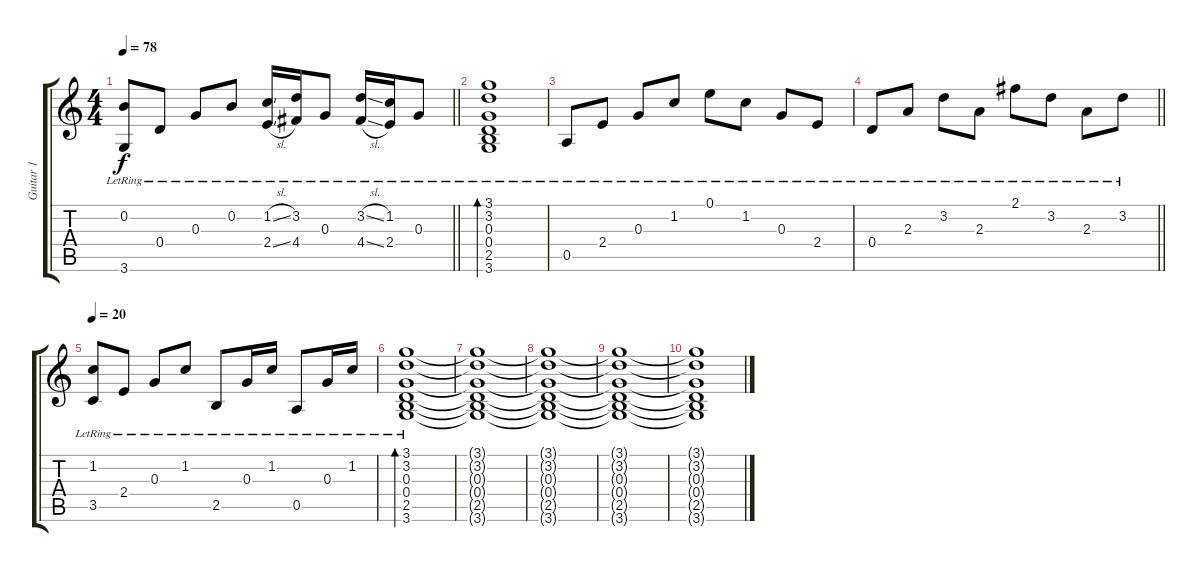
\track ("Guitar 1" "Guitar 1") {instrument acousticguitarsteel}
\staff {score tabs}
\tuning (E4 B3 G3 D3 A2 E2) {hide}
\ts (4 4)
\tempo 78
\clef g2
\barLineRight lightlight
\ks c
(0.2{lr} 3.6{lr}).8{dy f} 0.4{lr}.8 0.3{lr}.8 0.2{lr}.8 (1.2{sl lr} 2.4{sl}).16 (3.2{lr} 4.4).16 0.3{lr}.8 (3.2{sl lr} 4.4{sl}).16 (1.2{lr} 2.4{lr}).16 0.3{lr}.8 |
(3.1{lr} 3.2{lr} 0.3{lr} 0.4{lr} 2.5{lr} 3.6{lr}).1{bd 120} |
0.5{lr}.8 2.4{lr}.8 0.3{lr}.8 1.2{lr}.8 0.1{lr}.8 1.2{lr}.8 0.3{lr}.8 2.4{lr}.8 |
\barLineRight lightlight
0.4{lr}.8 2.3{lr}.8 3.2{lr}.8 2.3{lr}.8 2.1{lr}.8 3.2{lr}.8 2.3{lr}.8 3.2{lr}.8 |
\tempo 20
(1.2{lr} 3.5{lr}).8 2.4{lr}.8 0.3{lr}.8 1.2{lr}.8 2.5{lr}.8 0.3{lr}.16 1.2{lr}.16 0.5{lr}.8 0.3{lr}.16 1.2{lr}.16 |
(3.1{lr} 3.2{lr} 0.3{lr} 0.4{lr} 2.5{lr} 3.6{lr}).1{bd 240} |
(3.1{t} 3.2{t} 0.3{t} 0.4{t} 2.5{t} 3.6{t}).1 |
(3.1{t} 3.2{t} 0.3{t} 0.4{t} 2.5{t} 3.6{t}).1 |
(3.1{t} 3.2{t} 0.3{t} 0.4{t} 2.5{t} 3.6{t}).1 |
(3.1{t} 3.2{t} 0.3{t} 0.4{t} 2.5{t} 3.6{t}).1
